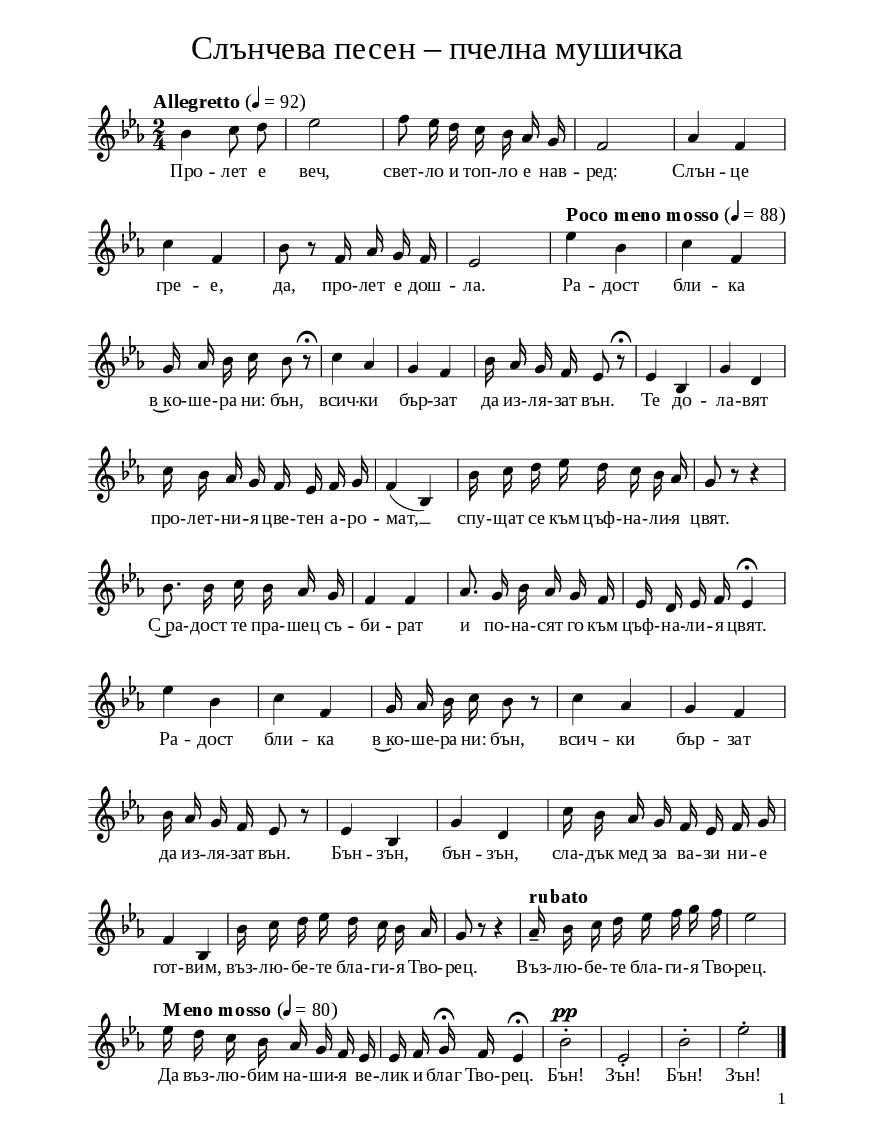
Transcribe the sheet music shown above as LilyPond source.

\version "2.24.4"

\include "include/globals.ily"

\bookpart {
  \label #'ref125
  \tocItem \markup "Слънчева песен – пчелна мушичка"
  \paper {
    print-all-headers = ##t
    print-page-number = ##t
    print-first-page-number = ##t

    % put page numbers on the bottom
    oddHeaderMarkup = \markup ""
    evenHeaderMarkup = \markup ""
    oddFooterMarkup = \markup
    \fill-line {
      ""
      \if \should-print-page-number \fromproperty #'page:page-number-string
    }
    evenFooterMarkup = \markup
    \fill-line {
      \if \should-print-page-number \fromproperty #'page:page-number-string
      ""
    }

    left-margin = 1.5\cm
    right-margin = 1.5\cm
    top-margin = 1.6\cm
    bottom-margin = 1.2\cm
    ragged-bottom = ##t % do not spread the staves to fill the whole vertical space

    % change distance between staves
    system-system-spacing =
    #'((basic-distance . 15)
       (minimum-distance . 6)
       (padding . 1)
       (stretchability . 12))
  }
  \score {
    \include "include/score-layout.ily"

    \new Voice \relative c' {
      \clef treble
      \key es \major
      \time 2/4
      \tempoFunc "Allegretto" 4 "92"
      \autoBeamOff
      bes'4  c8  d8
      | % 44
      es2 | % 45
      f8  es16  d16  c16
      bes16 as16 g16 |  % 46
      f2 | % 47
      as4 f4 \break | % 48
      c'4 f,4 | % 49
      bes8 r8 f16 as16 g16
      f16 |
      es2 |
      \tempoFunc "Poco meno mosso" 4 "88"
      es'4  bes4 | % 52
      c4 f,4 \break | % 53
      g16 as16  bes16  c16
      bes8 r8 ^\fermata |  % 54
      c4 as4 |  % 55
      g4 f4 | % 56
      bes16 as16 g16 f16 es8
      r8 ^\fermata   | % 57
      es4 bes4 |  g'4 d4 | \break % 58
      % 59
      c'16  bes16 as16 g16
      f16 es16 f16 g16 |
      f4 ( bes,4 )  | % 61
      bes'16  c16  d16  es16
      d16  c16  bes16 as16 | % 62
      g8 r8 r4 \break  | % 63
      bes8.  bes16  c16  bes16
      as16 g16  | % 64
      f4 f4 | % 65
      as8. g16  bes16 as16 g16
      f16 | % 66
      es16 d16 es16 f16 es4
      ^\fermata | \break % 67
      es'4  bes4 | % 68
      c4 f,4 | % 69
      g16 as16  bes16  c16
      bes8 r8  |
      c4 as4 |   % 71
      g4 f4 |  \break % 72
      bes16 as16 g16 f16 es8
      r8 |  % 73
      es4 bes4 |  % 74
      g'4 d4 | % 75
      c'16  bes16 as16 g16
      f16 es16 f16 g16 |  \break % 76
      f4 bes,4  | % 77
      bes'16  c16  d16  es16
      d16  c16  bes16 as16 |  % 78
      g8 r8 r4 |
      \tempo"rubato" as16 -- bes16
      c16  d16  es16  f16
      g16  f16 |
      es2 \break | % 81
      \tempoFunc "Meno mosso" 4 "80"
      es16  d16  c16  bes16
      as16 g16 f16 es16 |  % 82
      es16 f16 g16 ^\fermata f16
      es4 ^\fermata | % 83
      bes'2 -. ^\pp | % 84
      es,2 -. | % 85
      bes'2 -. | % 86
      es2 -. \bar "|."
    }

    \addlyrics {
      Про --
      лет е веч, "свет-" -- ло и "топ-" -- ло
      е нав -- ред: Слън -- це гре --
      е, да, "про-" -- лет е дош -- ла. Ра
      -- дост бли -- ка "в~ко-" -- "ше-" -- ра
      ни: бън, всич -- ки бър -- зат да
      "из-" -- "ля-" -- зат вън. Те до -- ла --
      вят "про-" -- "лет-" -- ни -- я "цве-" -- тен
      а -- ро -- мат, __ "спу-" -- щат се
      към "цъф-" -- "на-" -- ли -- я цвят.
      "С~ра-" -- дост те "пра-" -- шец съ --
      би -- рат и "по-" -- "на-" -- сят го към
      "цъф-" -- на -- ли -- я цвят. Ра --
      дост бли -- ка "в~ко-" -- ше -- ра
      ни: бън, всич -- ки бър -- зат да
      из -- ля -- зат вън. Бън -- зън,
      бън -- зън, "сла-" -- дък мед за ва --
      зи ни -- е "гот-" -- вим, "въз-" -- "лю-" --
      "бе-" -- те "бла-" -- "ги-" -- я "Тво-" -- рец.
      "Въз-" -- "лю-" -- "бе-" -- те "бла-" -- "ги-" -- я
      Тво -- рец. Да "въз-" -- "лю-" -- бим "на-"
      -- ши -- я ве -- лик и благ "Тво-" --
      рец. Бън! Зън! Бън! Зън!
    }

    \header {
      title = \titleFunc #'ref_desc_13 "Слънчева песен – пчелна мушичка" "Slănčeva pesen – pčelna mušička"
    }

    \midi{}

  } % score

} % bookpart
